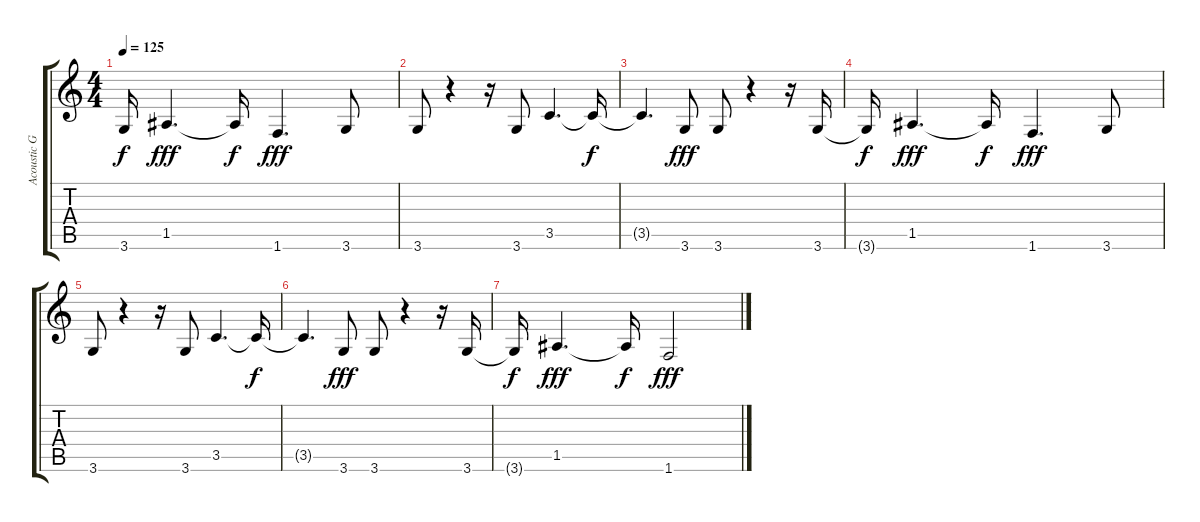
\track ("Acoustic Guitar" "Acoustic G") {instrument acousticguitarnylon}
\staff {score tabs}
\tuning (E4 B3 G3 D3 A2 E2) {hide}
\ts (4 4)
\tempo 125
\clef g2
\ks c
3.6{t}.16{dy f} 1.5.4{d dy fff} 1.5{t}.16{dy f} 1.6.4{d dy fff} 3.6.8 |
3.6.8 r.4 r.16 3.6.8 3.5.4{d} 3.5{t}.16{dy f} |
3.5{t}.4{d} 3.6.8{dy fff} 3.6.8 r.4 r.16 3.6.16 |
3.6{t}.16{dy f} 1.5.4{d dy fff} 1.5{t}.16{dy f} 1.6.4{d dy fff} 3.6.8 |
3.6.8 r.4 r.16 3.6.8 3.5.4{d} 3.5{t}.16{dy f} |
3.5{t}.4{d} 3.6.8{dy fff} 3.6.8 r.4 r.16 3.6.16 |
3.6{t}.16{dy f} 1.5.4{d dy fff} 1.5{t}.16{dy f} 1.6.2{dy fff}
